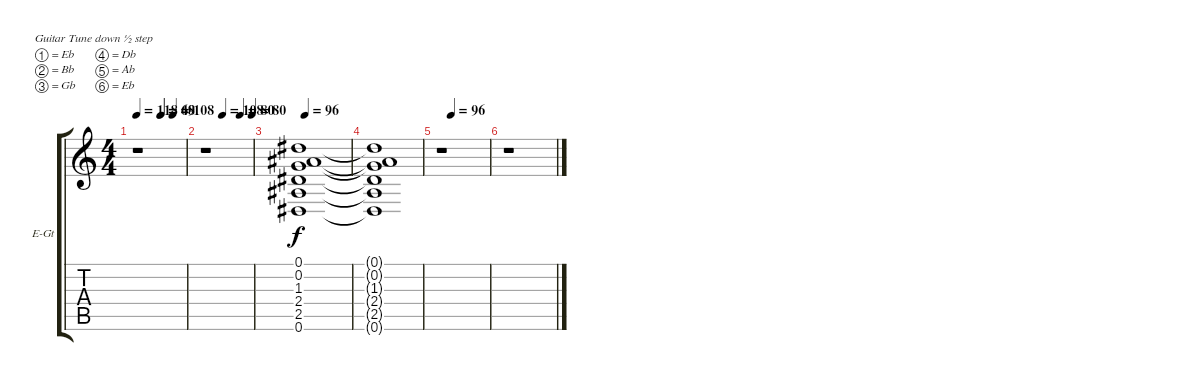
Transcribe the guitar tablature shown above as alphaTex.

\bracketExtendMode groupsimilarinstruments
\firstSystemTrackNameOrientation horizontal
\otherSystemsTrackNameOrientation horizontal
\track ("Guitar (Larry Lee)" "E-Gt") {instrument overdrivenguitar}
\staff {score tabs}
\tuning (Eb4 Bb3 Gb3 Db3 Ab2 Eb2)
\ts (4 4)
\tempo 118
\tempo (69 0.4999)
\tempo (48 0.5)
\tempo (108 0.75)
\clef g2
\ks c
r.1{dy f} |
\tempo (108 0.375)
\tempo (80 0.75)
\tempo (80 1)
r.1 |
\tempo 96
(0.1 0.2 1.3 2.4 2.5 0.6).1 |
(0.1{t} 0.2{t} 1.3{t} 2.4{t} 2.5{t} 0.6{t}).1 |
\tempo (96 0.21875)
r.1 |
r.1
